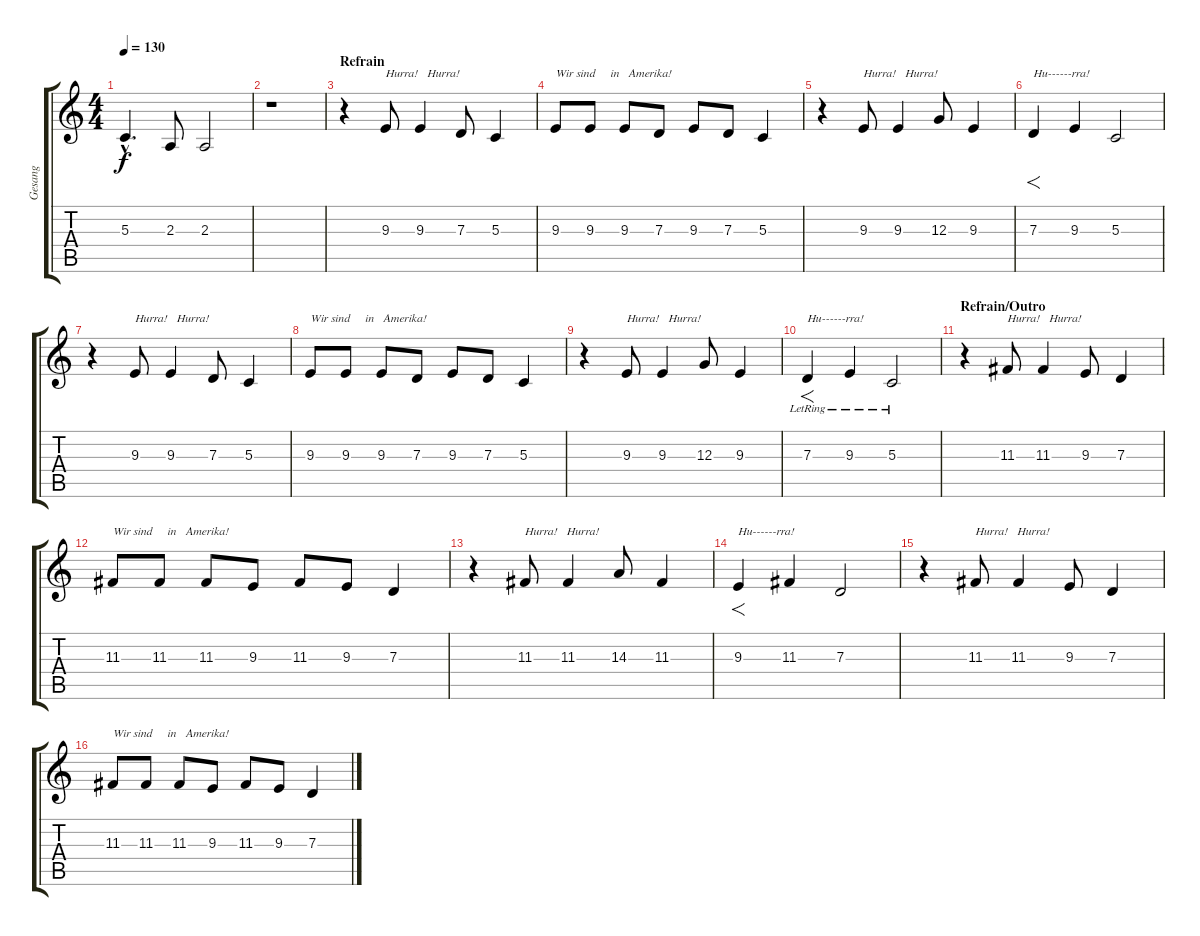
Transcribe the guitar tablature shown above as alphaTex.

\track ("Gesang" "Gesang") {instrument dulcimer}
\staff {score tabs}
\tuning (E4 B3 G3 D3 A2 E2) {hide}
\ts (4 4)
\tempo 130
\clef g2
\ks c
5.3{hac}.4{d dy f} 2.3.8 2.3.2 |
r.1 |
\section ("" "Refrain")
r.4 9.3.8{txt "Hurra!   Hurra!"} 9.3.4 7.3.8 5.3.4 |
9.3.8{txt "Wir sind     in   Amerika!"} 9.3.8 9.3.8 7.3.8 9.3.8 7.3.8 5.3.4 |
r.4 9.3.8{txt "Hurra!   Hurra!"} 9.3.4 12.3.8 9.3.4 |
7.3.4{f txt "Hu------rra!"} 9.3.4 5.3.2 |
r.4 9.3.8{txt "Hurra!   Hurra!"} 9.3.4 7.3.8 5.3.4 |
9.3.8{txt "Wir sind     in   Amerika!"} 9.3.8 9.3.8 7.3.8 9.3.8 7.3.8 5.3.4 |
r.4 9.3.8{txt "Hurra!   Hurra!"} 9.3.4 12.3.8 9.3.4 |
7.3{lr}.4{f txt "Hu------rra!"} 9.3{lr}.4 5.3{lr}.2 |
\section ("" "Refrain/Outro")
r.4 11.3.8{txt "Hurra!   Hurra!"} 11.3.4 9.3.8 7.3.4 |
11.3.8{txt "Wir sind     in   Amerika!"} 11.3.8 11.3.8 9.3.8 11.3.8 9.3.8 7.3.4 |
r.4 11.3.8{txt "Hurra!   Hurra!"} 11.3.4 14.3.8 11.3.4 |
9.3.4{f txt "Hu------rra!"} 11.3.4 7.3.2 |
r.4 11.3.8{txt "Hurra!   Hurra!"} 11.3.4 9.3.8 7.3.4 |
11.3.8{txt "Wir sind     in   Amerika!"} 11.3.8 11.3.8 9.3.8 11.3.8 9.3.8 7.3.4
